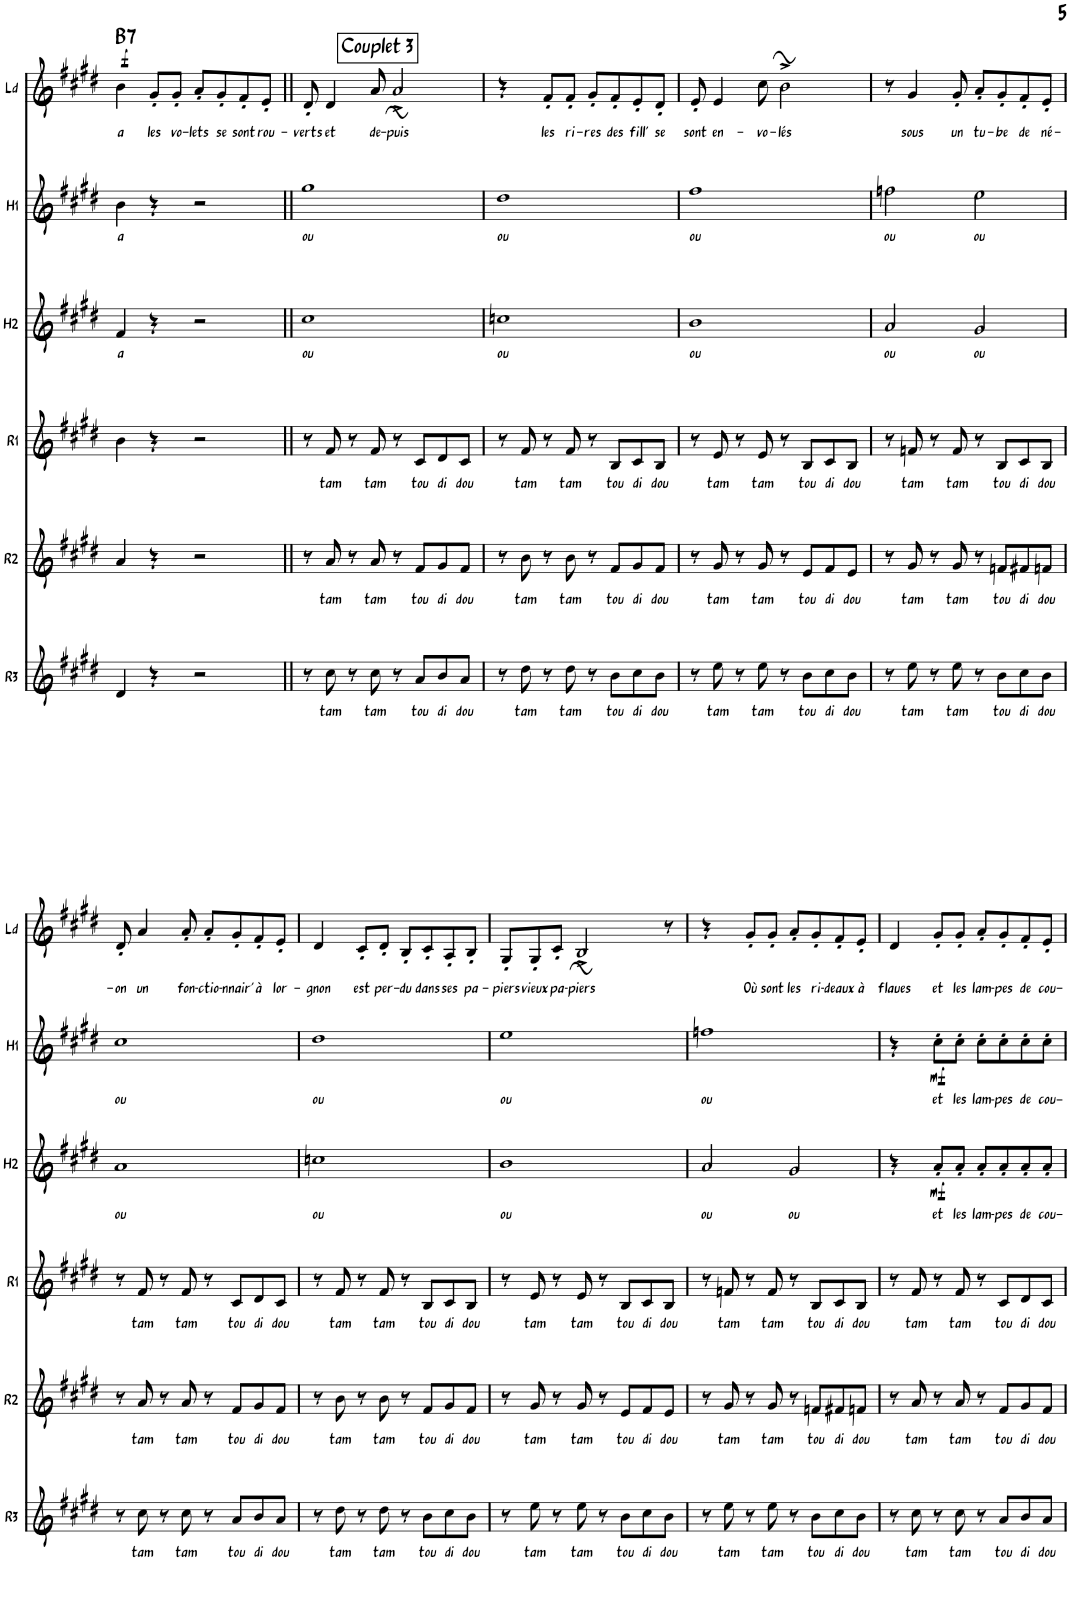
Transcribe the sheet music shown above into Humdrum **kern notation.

**kern	**kern	**text	**kern	**text	**kern	**text	**kern	**text	**dynam	**kern	**text	**dynam	**kern	**text	**dynam	**harte
*part7	*part6	*part6	*part5	*part5	*part4	*part4	*part3	*part3	*part3	*part2	*part2	*part2	*part1	*part1	*part1	*part1
*staff7	*staff6	*staff6	*staff5	*staff5	*staff4	*staff4	*staff3	*staff3	*staff3	*staff2	*staff2	*staff2	*staff1	*staff1	*staff1	*
*I"Basse	*I"Rythm3	*	*I"Rythm2	*	*I"Rythm1	*	*I"Harmo2	*	*	*I"Harmo1	*	*	*I"Lead	*	*	*
*I'Bs	*I'R3	*	*I'R2	*	*I'R1	*	*I'H2	*	*	*I'H1	*	*	*I'Ld	*	*	*
!!LO:PB:g=z
*clefF4	*clefG2	*	*clefG2	*	*clefG2	*	*clefG2	*	*	*clefG2	*	*	*clefG2	*	*	*
*Trd7c12	*	*	*	*	*	*	*	*	*	*	*	*	*	*	*	*
*k[f#c#g#d#]	*k[f#c#g#d#]	*	*k[f#c#g#d#]	*	*k[f#c#g#d#]	*	*k[f#c#g#d#]	*	*	*k[f#c#g#d#]	*	*	*k[f#c#g#d#]	*	*	*
*M4/4	*M4/4	*	*M4/4	*	*M4/4	*	*M4/4	*	*	*M4/4	*	*	*M4/4	*	*	*
=49	=49	=49	=49	=49	=49	=49	=49	=49	=49	=49	=49	=49	=49	=49	=49	=49
!	!	!	!	!	!	!	!	!LO:LY:b	!	!	!LO:LY:b	!	!	!LO:LY:b	!LO:DY:a	!LO:H:kt=7
4BB	4d#/	.	4a/	.	4b\	.	4f#/	a	.	4b\	a	.	4b\	a	f	B:7
!	!	!	!	!	!	!	!	!	!	!	!	!	!	!LO:LY:b	!	!
4r	4r	.	4r	.	4r	.	4r	.	.	4r	.	.	8g#'/L	les	.	.
!	!	!	!	!	!	!	!	!	!	!	!	!	!	!LO:LY:b	!	!
.	.	.	.	.	.	.	.	.	.	.	.	.	8g#'/J	vo-	.	.
!	!	!	!	!	!	!	!	!	!	!	!	!	!	!LO:LY:b	!	!
2r	2r	.	2r	.	2r	.	2r	.	.	2r	.	.	8a'/L	-lets	.	.
!	!	!	!	!	!	!	!	!	!	!	!	!	!	!LO:LY:b	!	!
.	.	.	.	.	.	.	.	.	.	.	.	.	8g#'/	se	.	.
!	!	!	!	!	!	!	!	!	!	!	!	!	!	!LO:LY:b	!	!
.	.	.	.	.	.	.	.	.	.	.	.	.	8f#'/	sont	.	.
!	!	!	!	!	!	!	!	!	!	!	!	!	!	!LO:LY:b	!	!
.	.	.	.	.	.	.	.	.	.	.	.	.	8e'/J	rou-	.	.
!!LO:REH:place=s1:a:B:rj:fs=14:t=Couplet 3
=50||	=50||	=50||	=50||	=50||	=50||	=50||	=50||	=50||	=50||	=50||	=50||	=50||	=50||	=50||	=50||	=50||
!	!	!	!	!	!	!	!	!LO:LY:b	!	!	!LO:LY:b	!	!	!LO:LY:b	!	!
4F#	8r	.	8r	.	8r	.	1cc#	ou	.	1gg#	ou	.	8d#'/	-verts	.	.
!	!	!LO:LY:b	!	!LO:LY:b	!	!LO:LY:b	!	!	!	!	!	!	!	!LO:LY:b	!	!
.	8cc#\	tam	8a/	tam	8f#/	tam	.	.	.	.	.	.	4d#/	et	.	.
8r	8r	.	8r	.	8r	.	.	.	.	.	.	.	.	.	.	.
!	!	!LO:LY:b	!	!LO:LY:b	!	!LO:LY:b	!	!	!	!	!	!	!	!LO:LY:b	!	!
8F#	8cc#\	tam	8a/	tam	8f#/	tam	.	.	.	.	.	.	8a/	de-	.	.
!	!	!	!	!	!	!	!	!	!	!	!	!	!	!LO:LY:b	!	!
4G#	8r	.	8r	.	8r	.	.	.	.	.	.	.	2a^/	-puis	.	.
!	!	!LO:LY:b	!	!LO:LY:b	!	!LO:LY:b	!	!	!	!	!	!	!	!	!	!
.	8a/L	tou	8f#/L	tou	8c#/L	tou	.	.	.	.	.	.	.	.	.	.
!	!	!LO:LY:b	!	!LO:LY:b	!	!LO:LY:b	!	!	!	!	!	!	!	!	!	!
4r	8b/	di	8g#/	di	8d#/	di	.	.	.	.	.	.	.	.	.	.
!	!	!LO:LY:b	!	!LO:LY:b	!	!LO:LY:b	!	!	!	!	!	!	!	!	!	!
.	8a/J	dou	8f#/J	dou	8c#/J	dou	.	.	.	.	.	.	.	.	.	.
=51	=51	=51	=51	=51	=51	=51	=51	=51	=51	=51	=51	=51	=51	=51	=51	=51
!	!	!	!	!	!	!	!	!LO:LY:b	!	!	!LO:LY:b	!	!	!	!	!
4BB	8r	.	8r	.	8r	.	1ccn	ou	.	1dd#	ou	.	4r	.	.	.
!	!	!LO:LY:b	!	!LO:LY:b	!	!LO:LY:b	!	!	!	!	!	!	!	!	!	!
.	8dd#\	tam	8b\	tam	8f#/	tam	.	.	.	.	.	.	.	.	.	.
!	!	!	!	!	!	!	!	!	!	!	!	!	!	!LO:LY:b	!	!
8r	8r	.	8r	.	8r	.	.	.	.	.	.	.	8f#'/L	les	.	.
!	!	!LO:LY:b	!	!LO:LY:b	!	!LO:LY:b	!	!	!	!	!	!	!	!LO:LY:b	!	!
8BB	8dd#\	tam	8b\	tam	8f#/	tam	.	.	.	.	.	.	8f#'/J	ri-	.	.
!	!	!	!	!	!	!	!	!	!	!	!	!	!	!LO:LY:b	!	!
8r	8r	.	8r	.	8r	.	.	.	.	.	.	.	8g#'/L	-res	.	.
!	!	!LO:LY:b	!	!LO:LY:b	!	!LO:LY:b	!	!	!	!	!	!	!	!LO:LY:b	!	!
8BB	8b\L	tou	8f#/L	tou	8B/L	tou	.	.	.	.	.	.	8f#'/	des	.	.
!	!	!LO:LY:b	!	!LO:LY:b	!	!LO:LY:b	!	!	!	!	!	!	!	!LO:LY:b	!	!
4r	8cc#\	di	8g#/	di	8c#/	di	.	.	.	.	.	.	8e'/	fill'	.	.
!	!	!LO:LY:b	!	!LO:LY:b	!	!LO:LY:b	!	!	!	!	!	!	!	!LO:LY:b	!	!
.	8b\J	dou	8f#/J	dou	8B/J	dou	.	.	.	.	.	.	8d#'/J	se	.	.
=52	=52	=52	=52	=52	=52	=52	=52	=52	=52	=52	=52	=52	=52	=52	=52	=52
!	!	!	!	!	!	!	!	!LO:LY:b	!	!	!LO:LY:b	!	!	!LO:LY:b	!	!
4E	8r	.	8r	.	8r	.	1b	ou	.	1ff#	ou	.	8e'/	sont	.	.
!	!	!LO:LY:b	!	!LO:LY:b	!	!LO:LY:b	!	!	!	!	!	!	!	!LO:LY:b	!	!
.	8ee\	tam	8g#/	tam	8e/	tam	.	.	.	.	.	.	4e/	en-	.	.
8r	8r	.	8r	.	8r	.	.	.	.	.	.	.	.	.	.	.
!	!	!LO:LY:b	!	!LO:LY:b	!	!LO:LY:b	!	!	!	!	!	!	!	!LO:LY:b	!	!
8E	8ee\	tam	8g#/	tam	8e/	tam	.	.	.	.	.	.	8cc#\	-vo-	.	.
!	!	!	!	!	!	!	!	!	!	!	!	!	!	!LO:LY:b	!	!
4E	8r	.	8r	.	8r	.	.	.	.	.	.	.	2b^\	-lés	.	.
!	!	!LO:LY:b	!	!LO:LY:b	!	!LO:LY:b	!	!	!	!	!	!	!	!	!	!
.	8b\L	tou	8e/L	tou	8B/L	tou	.	.	.	.	.	.	.	.	.	.
!	!	!LO:LY:b	!	!LO:LY:b	!	!LO:LY:b	!	!	!	!	!	!	!	!	!	!
4r	8cc#\	di	8f#/	di	8c#/	di	.	.	.	.	.	.	.	.	.	.
!	!	!LO:LY:b	!	!LO:LY:b	!	!LO:LY:b	!	!	!	!	!	!	!	!	!	!
.	8b\J	dou	8e/J	dou	8B/J	dou	.	.	.	.	.	.	.	.	.	.
=53	=53	=53	=53	=53	=53	=53	=53	=53	=53	=53	=53	=53	=53	=53	=53	=53
!	!	!	!	!	!	!	!	!LO:LY:b	!	!	!LO:LY:b	!	!	!	!	!
4Fn	8r	.	8r	.	8r	.	2a/	ou	.	2ffn\	ou	.	8r	.	.	.
!	!	!LO:LY:b	!	!LO:LY:b	!	!LO:LY:b	!	!	!	!	!	!	!	!LO:LY:b	!	!
.	8ee\	tam	8g#/	tam	8fn/	tam	.	.	.	.	.	.	4g#/	sous	.	.
8r	8r	.	8r	.	8r	.	.	.	.	.	.	.	.	.	.	.
!	!	!LO:LY:b	!	!LO:LY:b	!	!LO:LY:b	!	!	!	!	!	!	!	!LO:LY:b	!	!
8F	8ee\	tam	8g#/	tam	8f/	tam	.	.	.	.	.	.	8g#'/	un	.	.
!	!	!	!	!	!	!	!	!LO:LY:b	!	!	!LO:LY:b	!	!	!LO:LY:b	!	!
8r	8r	.	8r	.	8r	.	2g#/	ou	.	2ee\	ou	.	8a'/L	tu-	.	.
!	!	!LO:LY:b	!	!LO:LY:b	!	!LO:LY:b	!	!	!	!	!	!	!	!LO:LY:b	!	!
4F	8b\L	tou	8fn/L	tou	8B/L	tou	.	.	.	.	.	.	8g#'/	-be	.	.
!	!	!LO:LY:b	!	!LO:LY:b	!	!LO:LY:b	!	!	!	!	!	!	!	!LO:LY:b	!	!
.	8cc#\	di	8f#X/	di	8c#/	di	.	.	.	.	.	.	8f#'/	de	.	.
!	!	!LO:LY:b	!	!LO:LY:b	!	!LO:LY:b	!	!	!	!	!	!	!	!LO:LY:b	!	!
8r	8b\J	dou	8fn/J	dou	8B/J	dou	.	.	.	.	.	.	8e'/J	né-	.	.
!!LO:LB:g=z
=54	=54	=54	=54	=54	=54	=54	=54	=54	=54	=54	=54	=54	=54	=54	=54	=54
!	!	!	!	!	!	!	!	!LO:LY:b	!	!	!LO:LY:b	!	!	!LO:LY:b	!	!
4F#	8r	.	8r	.	8r	.	1a	ou	.	1cc#	ou	.	8d#'/	-on	.	.
!	!	!LO:LY:b	!	!LO:LY:b	!	!LO:LY:b	!	!	!	!	!	!	!	!LO:LY:b	!	!
.	8cc#\	tam	8a/	tam	8f#/	tam	.	.	.	.	.	.	4a/	un	.	.
8r	8r	.	8r	.	8r	.	.	.	.	.	.	.	.	.	.	.
!	!	!LO:LY:b	!	!LO:LY:b	!	!LO:LY:b	!	!	!	!	!	!	!	!LO:LY:b	!	!
8F#	8cc#\	tam	8a/	tam	8f#/	tam	.	.	.	.	.	.	8a'/	fon-	.	.
!	!	!	!	!	!	!	!	!	!	!	!	!	!	!LO:LY:b	!	!
4G#	8r	.	8r	.	8r	.	.	.	.	.	.	.	8a'/L	-ctio-	.	.
!	!	!LO:LY:b	!	!LO:LY:b	!	!LO:LY:b	!	!	!	!	!	!	!	!LO:LY:b	!	!
.	8a/L	tou	8f#/L	tou	8c#/L	tou	.	.	.	.	.	.	8g#'/	-nnair'	.	.
!	!	!LO:LY:b	!	!LO:LY:b	!	!LO:LY:b	!	!	!	!	!	!	!	!LO:LY:b	!	!
4r	8b/	di	8g#/	di	8d#/	di	.	.	.	.	.	.	8f#'/	à	.	.
!	!	!LO:LY:b	!	!LO:LY:b	!	!LO:LY:b	!	!	!	!	!	!	!	!LO:LY:b	!	!
.	8a/J	dou	8f#/J	dou	8c#/J	dou	.	.	.	.	.	.	8e'/J	lor-	.	.
=55	=55	=55	=55	=55	=55	=55	=55	=55	=55	=55	=55	=55	=55	=55	=55	=55
!	!	!	!	!	!	!	!	!LO:LY:b	!	!	!LO:LY:b	!	!	!LO:LY:b	!	!
4BB	8r	.	8r	.	8r	.	1ccn	ou	.	1dd#	ou	.	4d#/	-gnon	.	.
!	!	!LO:LY:b	!	!LO:LY:b	!	!LO:LY:b	!	!	!	!	!	!	!	!	!	!
.	8dd#\	tam	8b\	tam	8f#/	tam	.	.	.	.	.	.	.	.	.	.
!	!	!	!	!	!	!	!	!	!	!	!	!	!	!LO:LY:b	!	!
8r	8r	.	8r	.	8r	.	.	.	.	.	.	.	8c#'/L	est	.	.
!	!	!LO:LY:b	!	!LO:LY:b	!	!LO:LY:b	!	!	!	!	!	!	!	!LO:LY:b	!	!
8BB	8dd#\	tam	8b\	tam	8f#/	tam	.	.	.	.	.	.	8d#'/J	per-	.	.
!	!	!	!	!	!	!	!	!	!	!	!	!	!	!LO:LY:b	!	!
8r	8r	.	8r	.	8r	.	.	.	.	.	.	.	8B'/L	-du	.	.
!	!	!LO:LY:b	!	!LO:LY:b	!	!LO:LY:b	!	!	!	!	!	!	!	!LO:LY:b	!	!
8BB	8b\L	tou	8f#/L	tou	8B/L	tou	.	.	.	.	.	.	8c#'/	dans	.	.
!	!	!LO:LY:b	!	!LO:LY:b	!	!LO:LY:b	!	!	!	!	!	!	!	!LO:LY:b	!	!
4r	8cc#\	di	8g#/	di	8c#/	di	.	.	.	.	.	.	8A'/	ses	.	.
!	!	!LO:LY:b	!	!LO:LY:b	!	!LO:LY:b	!	!	!	!	!	!	!	!LO:LY:b	!	!
.	8b\J	dou	8f#/J	dou	8B/J	dou	.	.	.	.	.	.	8B'/J	pa-	.	.
=56	=56	=56	=56	=56	=56	=56	=56	=56	=56	=56	=56	=56	=56	=56	=56	=56
!	!	!	!	!	!	!	!	!LO:LY:b	!	!	!LO:LY:b	!	!	!LO:LY:b	!	!
4E	8r	.	8r	.	8r	.	1b	ou	.	1ee	ou	.	8G#'/L	-piers	.	.
!	!	!LO:LY:b	!	!LO:LY:b	!	!LO:LY:b	!	!	!	!	!	!	!	!LO:LY:b	!	!
.	8ee\	tam	8g#/	tam	8e/	tam	.	.	.	.	.	.	8G#'/	vieux	.	.
!	!	!	!	!	!	!	!	!	!	!	!	!	!	!LO:LY:b	!	!
8r	8r	.	8r	.	8r	.	.	.	.	.	.	.	8c#'/J	pa-	.	.
!	!	!LO:LY:b	!	!LO:LY:b	!	!LO:LY:b	!	!	!	!	!	!	!	!LO:LY:b	!	!
8E	8ee\	tam	8g#/	tam	8e/	tam	.	.	.	.	.	.	2B^/	-piers	.	.
4E	8r	.	8r	.	8r	.	.	.	.	.	.	.	.	.	.	.
!	!	!LO:LY:b	!	!LO:LY:b	!	!LO:LY:b	!	!	!	!	!	!	!	!	!	!
.	8b\L	tou	8e/L	tou	8B/L	tou	.	.	.	.	.	.	.	.	.	.
!	!	!LO:LY:b	!	!LO:LY:b	!	!LO:LY:b	!	!	!	!	!	!	!	!	!	!
4r	8cc#\	di	8f#/	di	8c#/	di	.	.	.	.	.	.	.	.	.	.
!	!	!LO:LY:b	!	!LO:LY:b	!	!LO:LY:b	!	!	!	!	!	!	!	!	!	!
.	8b\J	dou	8e/J	dou	8B/J	dou	.	.	.	.	.	.	8r	.	.	.
=57	=57	=57	=57	=57	=57	=57	=57	=57	=57	=57	=57	=57	=57	=57	=57	=57
!	!	!	!	!	!	!	!	!LO:LY:b	!	!	!LO:LY:b	!	!	!	!	!
4Fn	8r	.	8r	.	8r	.	2a/	ou	.	1ffn	ou	.	4r	.	.	.
!	!	!LO:LY:b	!	!LO:LY:b	!	!LO:LY:b	!	!	!	!	!	!	!	!	!	!
.	8ee\	tam	8g#/	tam	8fn/	tam	.	.	.	.	.	.	.	.	.	.
!	!	!	!	!	!	!	!	!	!	!	!	!	!	!LO:LY:b	!	!
8r	8r	.	8r	.	8r	.	.	.	.	.	.	.	8g#'/L	Où	.	.
!	!	!LO:LY:b	!	!LO:LY:b	!	!LO:LY:b	!	!	!	!	!	!	!	!LO:LY:b	!	!
8F	8ee\	tam	8g#/	tam	8f/	tam	.	.	.	.	.	.	8g#'/J	sont	.	.
!	!	!	!	!	!	!	!	!LO:LY:b	!	!	!	!	!	!LO:LY:b	!	!
8r	8r	.	8r	.	8r	.	2g#/	ou	.	.	.	.	8a'/L	les	.	.
!	!	!LO:LY:b	!	!LO:LY:b	!	!LO:LY:b	!	!	!	!	!	!	!	!LO:LY:b	!	!
4F	8b\L	tou	8fn/L	tou	8B/L	tou	.	.	.	.	.	.	8g#'/	ri-	.	.
!	!	!LO:LY:b	!	!LO:LY:b	!	!LO:LY:b	!	!	!	!	!	!	!	!LO:LY:b	!	!
.	8cc#\	di	8f#X/	di	8c#/	di	.	.	.	.	.	.	8f#'/	-deaux	.	.
!	!	!LO:LY:b	!	!LO:LY:b	!	!LO:LY:b	!	!	!	!	!	!	!	!LO:LY:b	!	!
8r	8b\J	dou	8fn/J	dou	8B/J	dou	.	.	.	.	.	.	8e'/J	à	.	.
=58	=58	=58	=58	=58	=58	=58	=58	=58	=58	=58	=58	=58	=58	=58	=58	=58
!	!	!	!	!	!	!	!	!	!	!	!	!	!	!LO:LY:b	!	!
4F#	8r	.	8r	.	8r	.	4r	.	.	4r	.	.	4d#/	flaues	.	.
!	!	!LO:LY:b	!	!LO:LY:b	!	!LO:LY:b	!	!	!	!	!	!	!	!	!	!
.	8cc#\	tam	8a/	tam	8f#/	tam	.	.	.	.	.	.	.	.	.	.
!	!	!	!	!	!	!	!	!LO:LY:b	!LO:DY:b	!	!LO:LY:b	!LO:DY:b	!	!LO:LY:b	!	!
8r	8r	.	8r	.	8r	.	8a'/L	et	mf	8cc#'\L	et	mf	8g#'/L	et	.	.
!	!	!LO:LY:b	!	!LO:LY:b	!	!LO:LY:b	!	!LO:LY:b	!	!	!LO:LY:b	!	!	!LO:LY:b	!	!
8F#	8cc#\	tam	8a/	tam	8f#/	tam	8a'/J	les	.	8cc#'\J	les	.	8g#'/J	les	.	.
!	!	!	!	!	!	!	!	!LO:LY:b	!	!	!LO:LY:b	!	!	!LO:LY:b	!	!
4G#	8r	.	8r	.	8r	.	8a'/L	lam-	.	8cc#'\L	lam-	.	8a'/L	lam-	.	.
!	!	!LO:LY:b	!	!LO:LY:b	!	!LO:LY:b	!	!LO:LY:b	!	!	!LO:LY:b	!	!	!LO:LY:b	!	!
.	8a/L	tou	8f#/L	tou	8c#/L	tou	8a'/	-pes	.	8cc#'\	-pes	.	8g#'/	-pes	.	.
!	!	!LO:LY:b	!	!LO:LY:b	!	!LO:LY:b	!	!LO:LY:b	!	!	!LO:LY:b	!	!	!LO:LY:b	!	!
4r	8b/	di	8g#/	di	8d#/	di	8a'/	de	.	8cc#'\	de	.	8f#'/	de	.	.
!	!	!LO:LY:b	!	!LO:LY:b	!	!LO:LY:b	!	!LO:LY:b	!	!	!LO:LY:b	!	!	!LO:LY:b	!	!
.	8a/J	dou	8f#/J	dou	8c#/J	dou	8a'/J	cou-	.	8cc#'\J	cou-	.	8e'/J	cou-	.	.
=	=	=	=	=	=	=	=	=	=	=	=	=	=	=	=	=
*-	*-	*-	*-	*-	*-	*-	*-	*-	*-	*-	*-	*-	*-	*-	*-	*-
